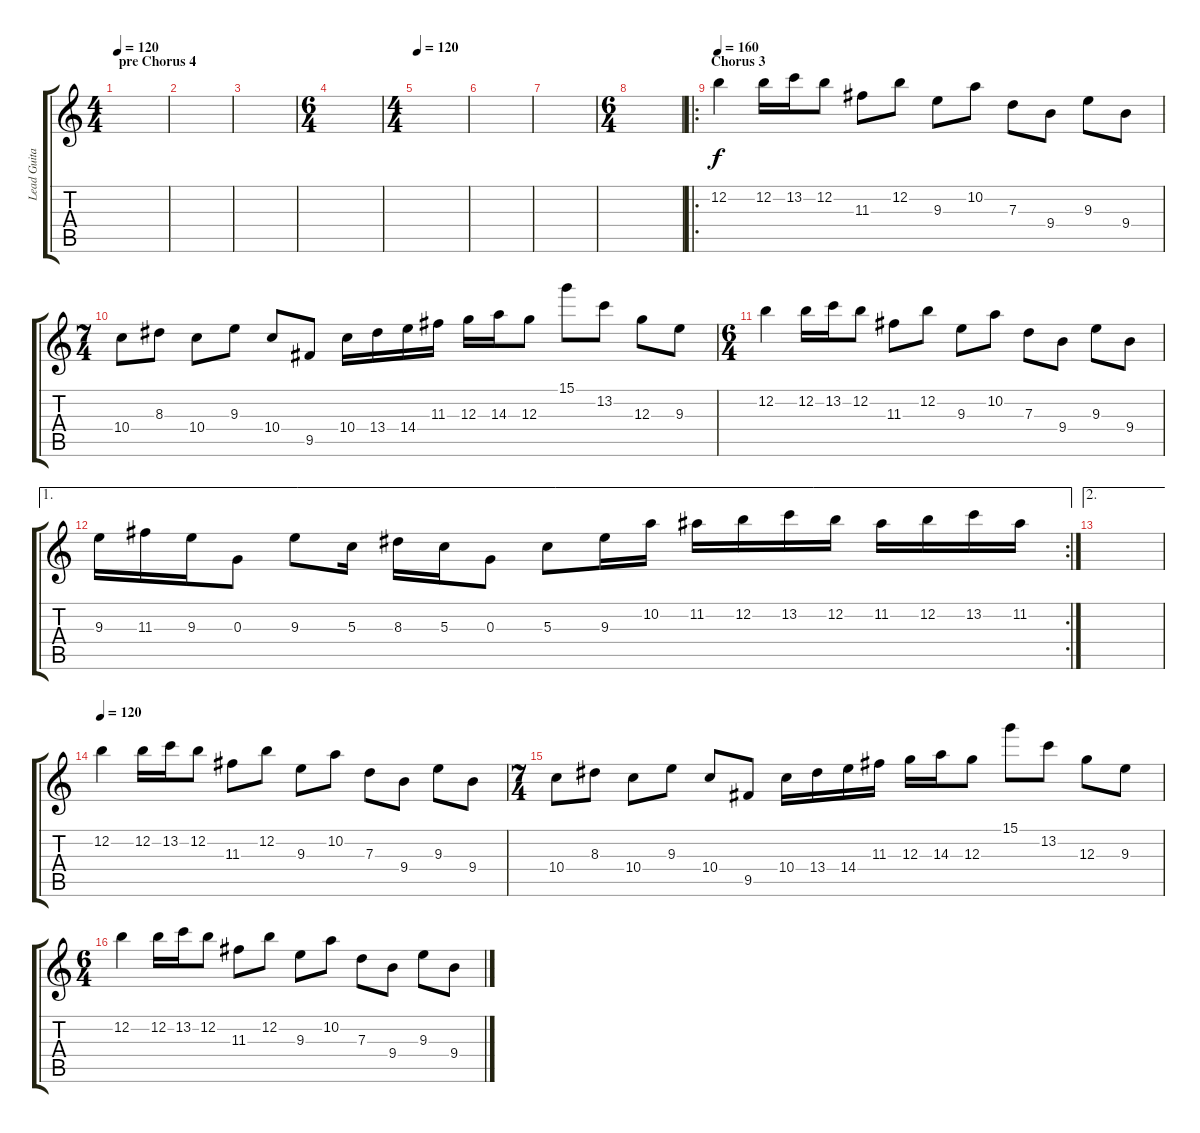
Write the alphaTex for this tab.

\track ("Lead Guitar" "Lead Guita") {instrument distortionguitar}
\staff {score tabs}
\tuning (E4 B3 G3 D3 A2 E2) {hide}
\ts (4 4)
\section ("" "pre Chorus 4")
\tempo 120
\clef g2
\ks c
|
|
|
\ts (6 4)
|
\ts (4 4)
\tempo 120
|
|
|
\ts (6 4)
|
\ro
\section ("" "Chorus 3")
\tempo 160
12.2.4{instrument distortionguitar} 12.2.16 13.2.16 12.2.8 11.3.8 12.2.8 9.3.8 10.2.8 7.3.8 9.4.8 9.3.8 9.4.8 |
\ts (7 4)
10.4.8 8.3.8 10.4.8 9.3.8 10.4.8 9.5.8 10.4.16 13.4.16 14.4.16 11.3.16 12.3.16 14.3.16 12.3.8 15.1.8 13.2.8 12.3.8 9.3.8 |
\ts (6 4)
12.2.4 12.2.16 13.2.16 12.2.8 11.3.8 12.2.8 9.3.8 10.2.8 7.3.8 9.4.8 9.3.8 9.4.8 |
\ae 1
\rc 2
9.3.16 11.3.16 9.3.16 0.3.8 9.3.8 5.3.16 8.3.16 5.3.16 0.3.8 5.3.8 9.3.16 10.2.16 11.2.16 12.2.16 13.2.16 12.2.16 11.2.16 12.2.16 13.2.16 11.2.16 |
\ae 2
|
\tempo 120
12.2.4{instrument acousticguitarnylon} 12.2.16 13.2.16 12.2.8 11.3.8 12.2.8 9.3.8 10.2.8 7.3.8 9.4.8 9.3.8 9.4.8 |
\ts (7 4)
10.4.8 8.3.8 10.4.8 9.3.8 10.4.8 9.5.8 10.4.16 13.4.16 14.4.16 11.3.16 12.3.16 14.3.16 12.3.8 15.1.8 13.2.8 12.3.8 9.3.8 |
\ts (6 4)
12.2.4 12.2.16 13.2.16 12.2.8 11.3.8 12.2.8 9.3.8 10.2.8 7.3.8 9.4.8 9.3.8 9.4.8
